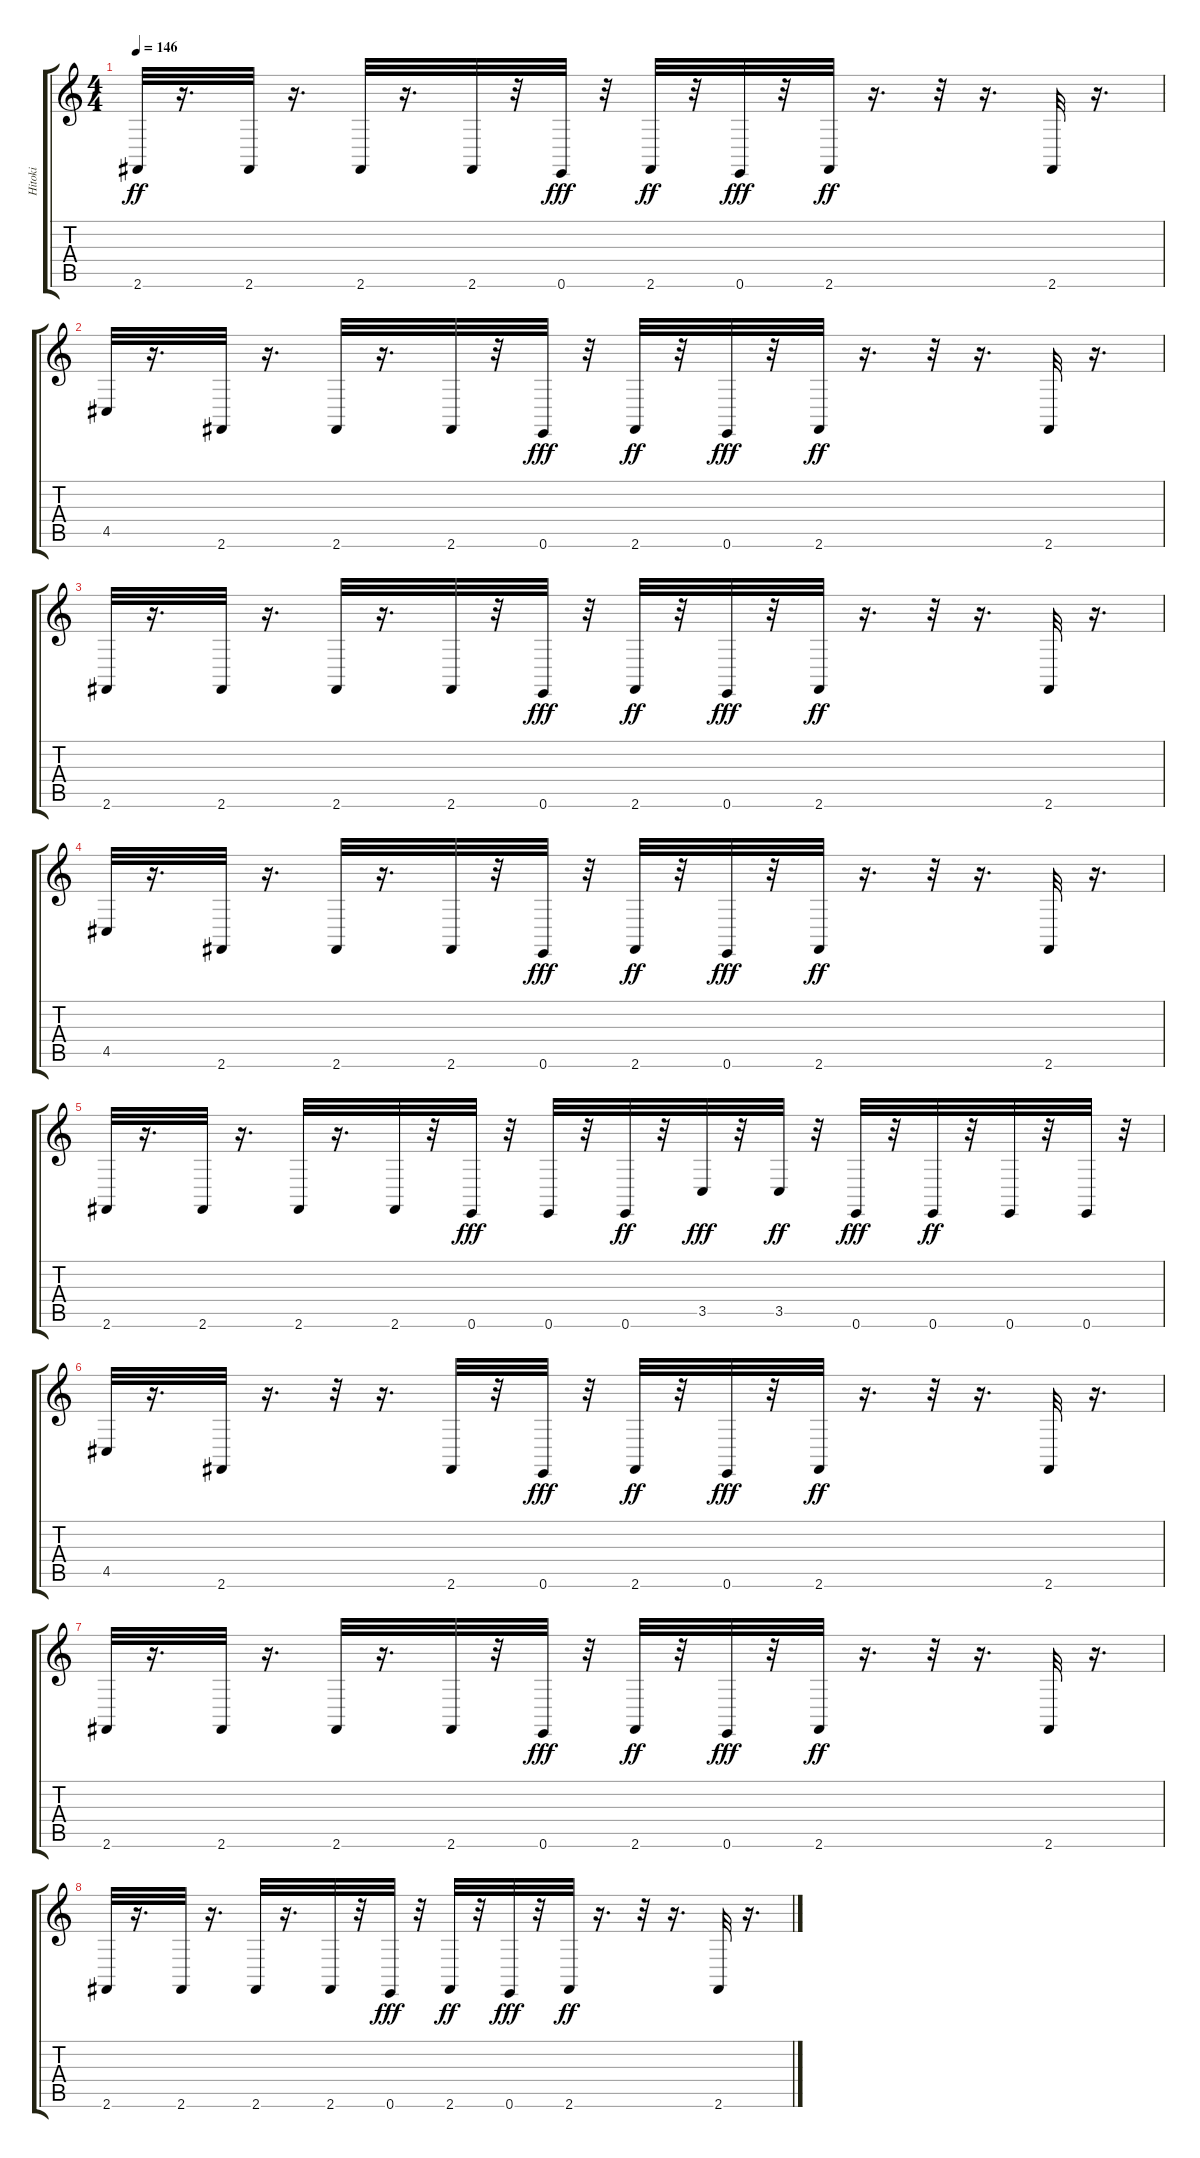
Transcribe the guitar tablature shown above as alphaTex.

\track ("Hitoki " "Hitoki ") {instrument acousticgrandpiano}
\staff {score tabs}
\tuning (E4 B3 G3 D3 A2 E2) {hide}
\ts (4 4)
\tempo 146
\clef g2
\ks c
2.6.32{dy ff} r.16{d} 2.6.32 r.16{d} 2.6.32 r.16{d} 2.6.32 r.32 0.6.32{dy fff} r.32 2.6.32{dy ff} r.32 0.6.32{dy fff} r.32 2.6.32{dy ff} r.16{d} r.32 r.16{d} 2.6.32 r.16{d} |
4.5.32 r.16{d} 2.6.32 r.16{d} 2.6.32 r.16{d} 2.6.32 r.32 0.6.32{dy fff} r.32 2.6.32{dy ff} r.32 0.6.32{dy fff} r.32 2.6.32{dy ff} r.16{d} r.32 r.16{d} 2.6.32 r.16{d} |
2.6.32 r.16{d} 2.6.32 r.16{d} 2.6.32 r.16{d} 2.6.32 r.32 0.6.32{dy fff} r.32 2.6.32{dy ff} r.32 0.6.32{dy fff} r.32 2.6.32{dy ff} r.16{d} r.32 r.16{d} 2.6.32 r.16{d} |
4.5.32 r.16{d} 2.6.32 r.16{d} 2.6.32 r.16{d} 2.6.32 r.32 0.6.32{dy fff} r.32 2.6.32{dy ff} r.32 0.6.32{dy fff} r.32 2.6.32{dy ff} r.16{d} r.32 r.16{d} 2.6.32 r.16{d} |
2.6.32 r.16{d} 2.6.32 r.16{d} 2.6.32 r.16{d} 2.6.32 r.32 0.6.32{dy fff} r.32 0.6.32 r.32 0.6.32{dy ff} r.32 3.5.32{dy fff} r.32 3.5.32{dy ff} r.32 0.6.32{dy fff} r.32 0.6.32{dy ff} r.32 0.6.32 r.32 0.6.32 r.32 |
4.5.32 r.16{d} 2.6.32 r.16{d} r.32 r.16{d} 2.6.32 r.32 0.6.32{dy fff} r.32 2.6.32{dy ff} r.32 0.6.32{dy fff} r.32 2.6.32{dy ff} r.16{d} r.32 r.16{d} 2.6.32 r.16{d} |
2.6.32 r.16{d} 2.6.32 r.16{d} 2.6.32 r.16{d} 2.6.32 r.32 0.6.32{dy fff} r.32 2.6.32{dy ff} r.32 0.6.32{dy fff} r.32 2.6.32{dy ff} r.16{d} r.32 r.16{d} 2.6.32 r.16{d} |
2.6.32 r.16{d} 2.6.32 r.16{d} 2.6.32 r.16{d} 2.6.32 r.32 0.6.32{dy fff} r.32 2.6.32{dy ff} r.32 0.6.32{dy fff} r.32 2.6.32{dy ff} r.16{d} r.32 r.16{d} 2.6.32 r.16{d}
